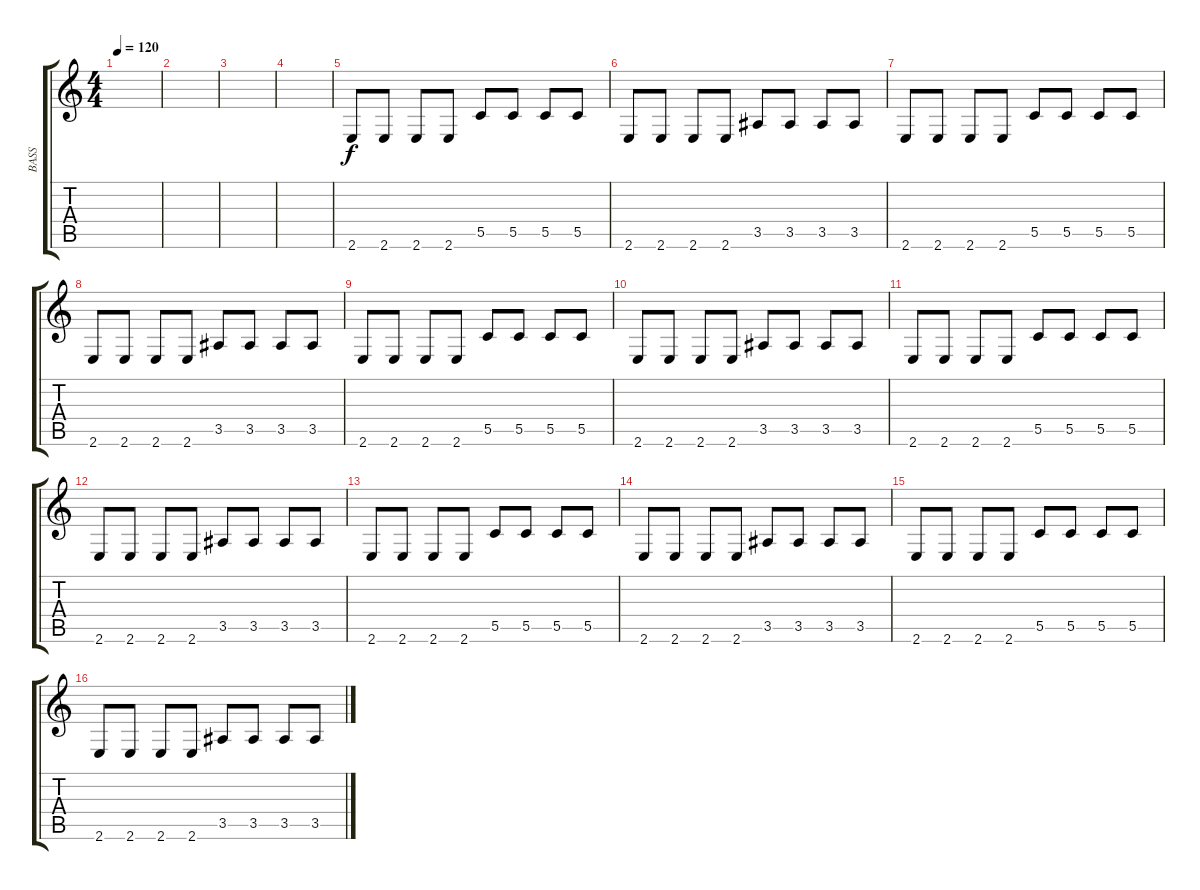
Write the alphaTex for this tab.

\track ("BASS" "BASS") {instrument electricbasspick}
\staff {score tabs}
\tuning (D4 A3 F3 C3 G2 D2) {hide}
\ts (4 4)
\tempo 120
\clef g2
\ks c
|
|
|
|
2.6.8 2.6.8 2.6.8 2.6.8 5.5.8 5.5.8 5.5.8 5.5.8 |
2.6.8 2.6.8 2.6.8 2.6.8 3.5.8 3.5.8 3.5.8 3.5.8 |
2.6.8 2.6.8 2.6.8 2.6.8 5.5.8 5.5.8 5.5.8 5.5.8 |
2.6.8 2.6.8 2.6.8 2.6.8 3.5.8 3.5.8 3.5.8 3.5.8 |
2.6.8 2.6.8 2.6.8 2.6.8 5.5.8 5.5.8 5.5.8 5.5.8 |
2.6.8 2.6.8 2.6.8 2.6.8 3.5.8 3.5.8 3.5.8 3.5.8 |
2.6.8 2.6.8 2.6.8 2.6.8 5.5.8 5.5.8 5.5.8 5.5.8 |
2.6.8 2.6.8 2.6.8 2.6.8 3.5.8 3.5.8 3.5.8 3.5.8 |
2.6.8 2.6.8 2.6.8 2.6.8 5.5.8 5.5.8 5.5.8 5.5.8 |
2.6.8 2.6.8 2.6.8 2.6.8 3.5.8 3.5.8 3.5.8 3.5.8 |
2.6.8 2.6.8 2.6.8 2.6.8 5.5.8 5.5.8 5.5.8 5.5.8 |
2.6.8 2.6.8 2.6.8 2.6.8 3.5.8 3.5.8 3.5.8 3.5.8
